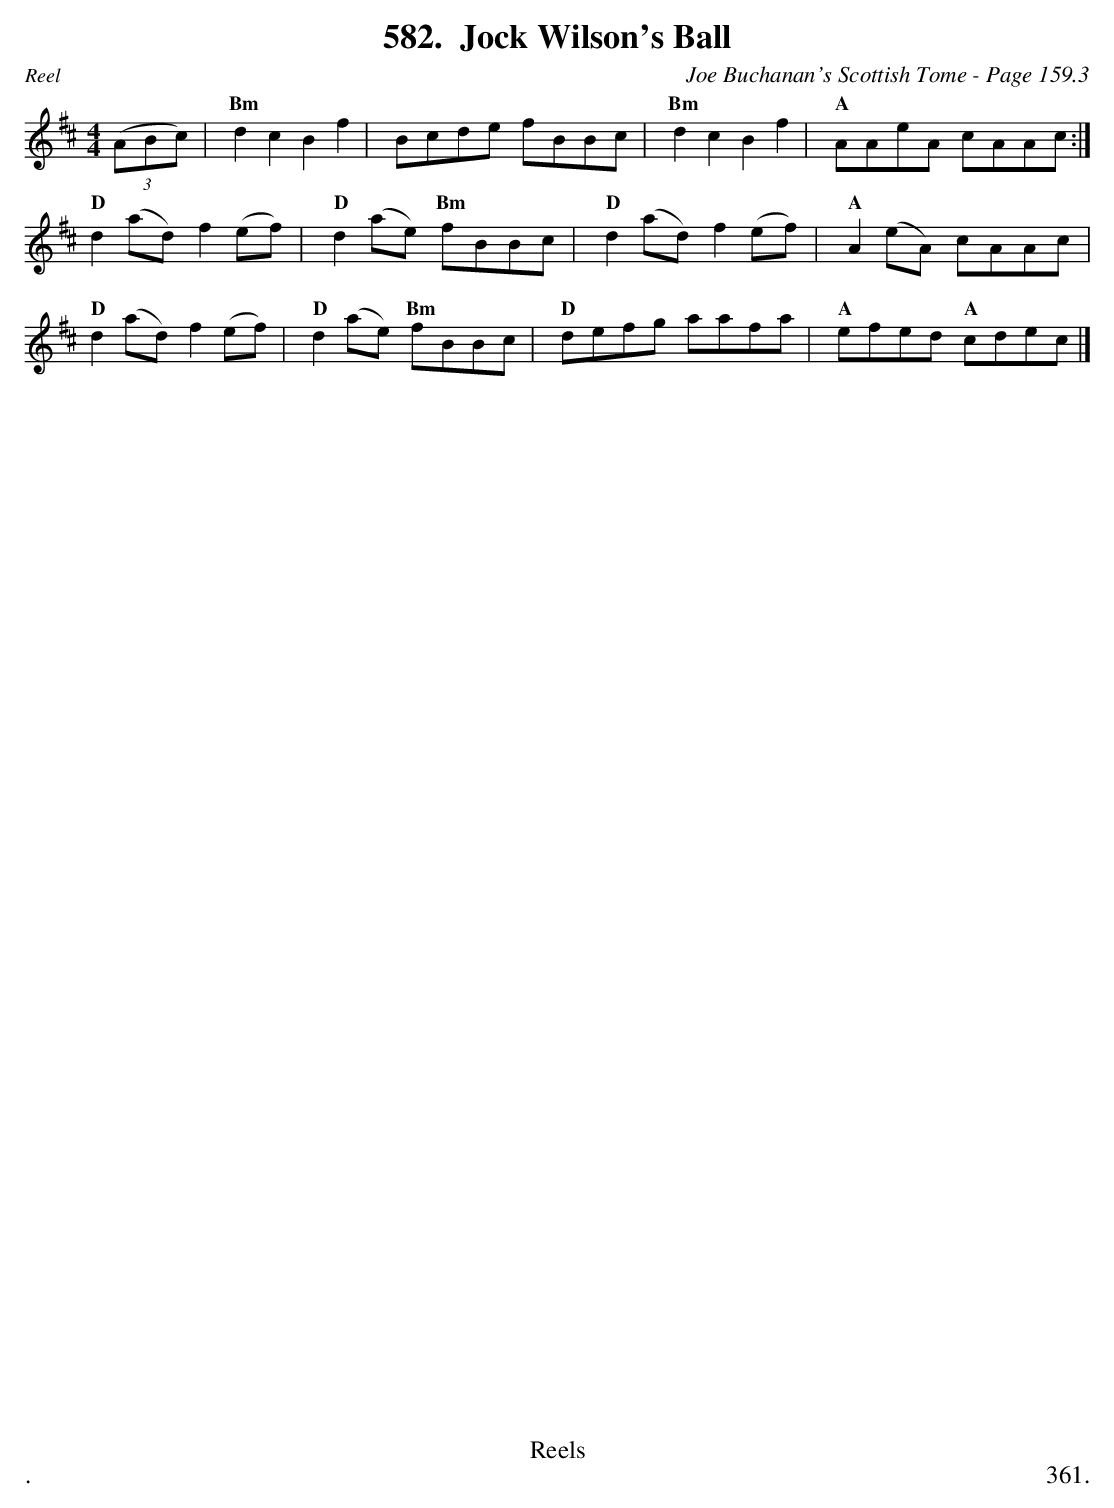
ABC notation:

X:1
T:Jock Wilson's Ball
C:Joe Buchanan's Scottish Tome - Page 159.3
L:1/8
M:4/4
K:D
((3ABc) | "Bm"d2 c2 B2 f2 | Bcde fBBc | "Bm"d2 c2 B2 f2 | "A"AAeA cAAc :|
"D"d2 (ad) f2 (ef) | "D"d2 (ae) "Bm"fBBc | "D"d2 (ad) f2  (ef) | "A"A2 (eA) cAAc |
"D"d2 (ad) f2 (ef) | "D"d2 (ae) "Bm"fBBc | "D"defg aafa | "A"efed "A"cdec |]
